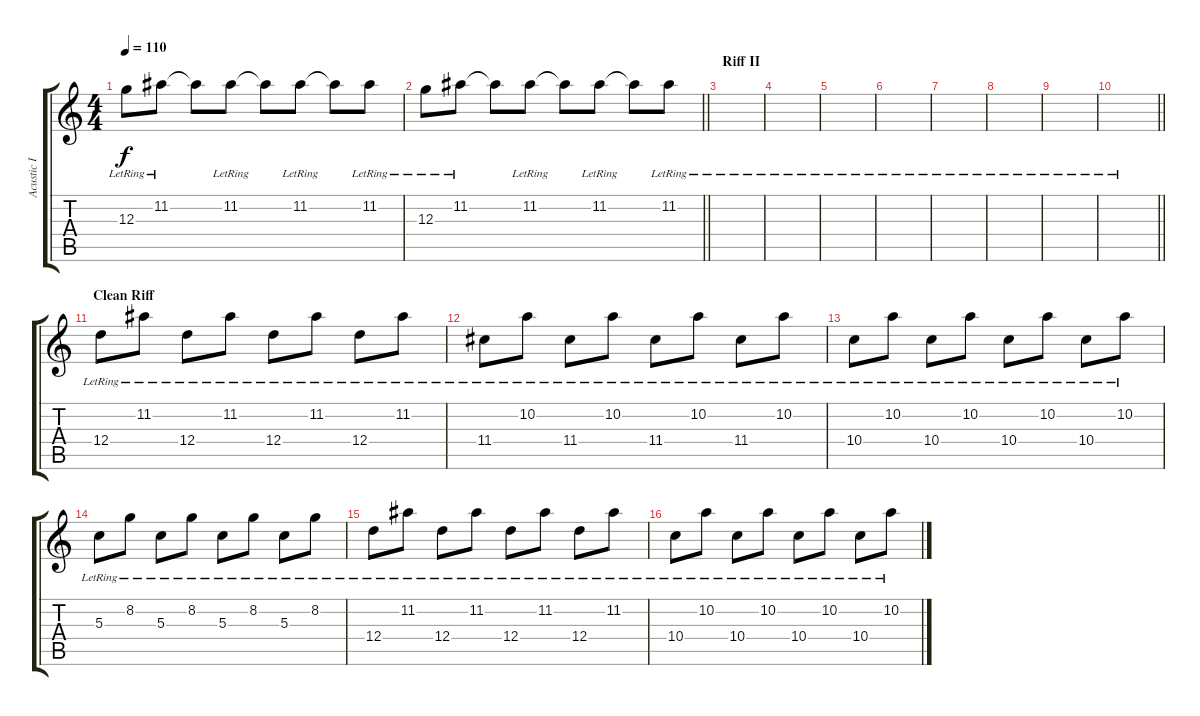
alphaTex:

\track ("Acustic I" "Acustic I") {instrument acousticguitarsteel}
\staff {score tabs}
\tuning (E4 B3 G3 D3 A2 E2) {hide}
\ts (4 4)
\tempo 110
\clef g2
\ks c
12.3{lr}.8{dy f} 11.2{lr}.8 11.2{t}.8 11.2{lr}.8 11.2{t}.8 11.2{lr}.8 11.2{t}.8 11.2{lr}.8 |
\barLineRight lightlight
12.3{lr}.8 11.2{lr}.8 11.2{t}.8 11.2{lr}.8 11.2{t}.8 11.2{lr}.8 11.2{t}.8 11.2{lr}.8 |
\section ("" "Riff II")
|
|
|
|
|
|
|
\barLineRight lightlight
|
\section ("" "Clean Riff")
12.4{lr}.8 11.2{lr}.8 12.4{lr}.8 11.2{lr}.8 12.4{lr}.8 11.2{lr}.8 12.4{lr}.8 11.2{lr}.8 |
11.4{lr}.8 10.2{lr}.8 11.4{lr}.8 10.2{lr}.8 11.4{lr}.8 10.2{lr}.8 11.4{lr}.8 10.2{lr}.8 |
10.4{lr}.8 10.2{lr}.8 10.4{lr}.8 10.2{lr}.8 10.4{lr}.8 10.2{lr}.8 10.4{lr}.8 10.2{lr}.8 |
5.3{lr}.8 8.2{lr}.8 5.3{lr}.8 8.2{lr}.8 5.3{lr}.8 8.2{lr}.8 5.3{lr}.8 8.2{lr}.8 |
12.4{lr}.8 11.2{lr}.8 12.4{lr}.8 11.2{lr}.8 12.4{lr}.8 11.2{lr}.8 12.4{lr}.8 11.2{lr}.8 |
10.4{lr}.8 10.2{lr}.8 10.4{lr}.8 10.2{lr}.8 10.4{lr}.8 10.2{lr}.8 10.4{lr}.8 10.2{lr}.8
